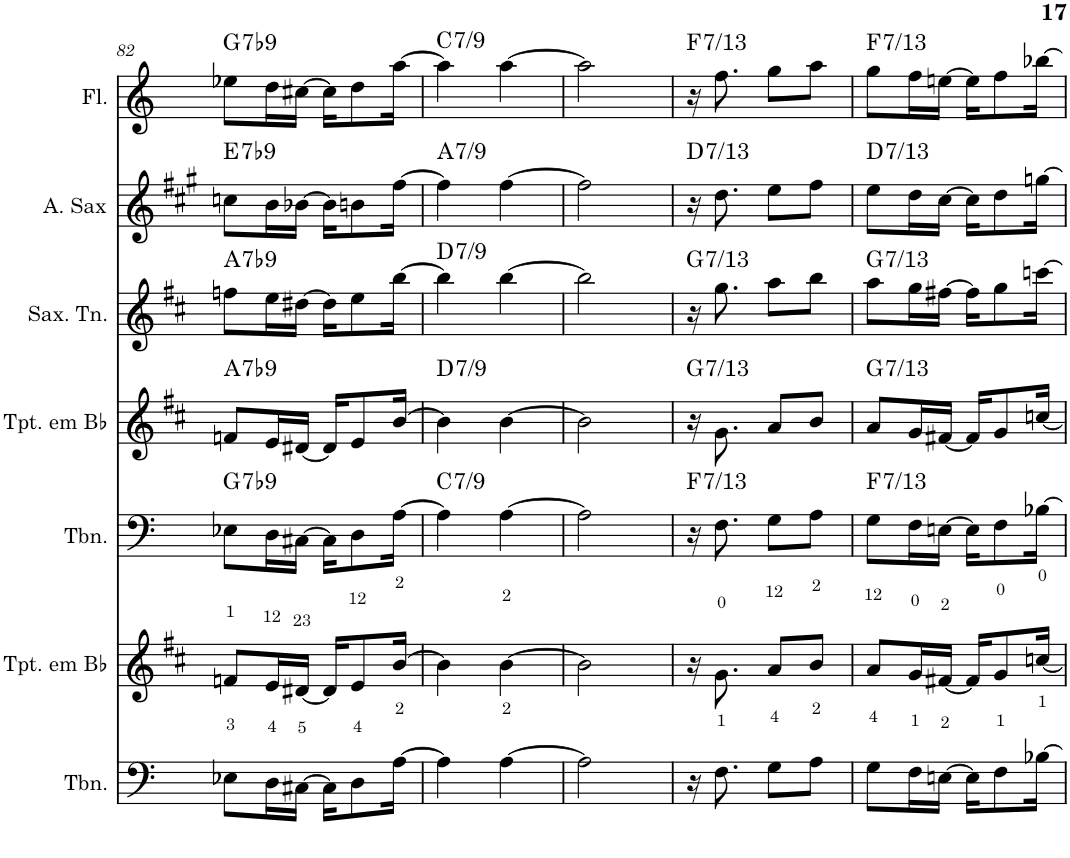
**kern	**kern	**kern	**harte	**kern	**harte	**kern	**harte	**kern	**harte	**kern	**harte
*part7	*part6	*part5	*part5	*part4	*part4	*part3	*part3	*part2	*part2	*part1	*part1
*staff7	*staff6	*staff5	*	*staff4	*	*staff3	*	*staff2	*	*staff1	*
*I"Trombone	*I"Trompete em Bb	*I"Trombone	*	*I"Trompete em Bb	*	*I"Saxofone Tenor	*	*I"Saxofone Alto	*	*I"Flauta Transversal	*
*I'Tbn.	*I'Tpt. em Bb	*I'Tbn.	*	*I'Tpt. em Bb	*	*I'Sax. Tn.	*	*	*	*I'Fl.	*
!!LO:PB:g=z
*clefF4	*clefG2	*clefF4	*	*clefG2	*	*clefG2	*	*clefG2	*	*clefG2	*
*	*Trd1c2	*	*	*Trd1c2	*	*Trd8c14	*	*Trd5c9	*	*	*
*k[]	*k[f#c#]	*k[]	*	*k[f#c#]	*	*k[f#c#]	*	*k[f#c#g#]	*	*k[]	*
*M4/4	*M4/4	*M4/4	*	*M4/4	*	*M4/4	*	*M4/4	*	*M4/4	*
=82	=82	=82	=82	=82	=82	=82	=82	=82	=82	=82	=82
!	!	!	!LO:H:kt=7	!	!LO:H:kt=7	!	!LO:H:kt=7	!	!LO:H:kt=7	!	!LO:H:kt=7
8E-X\L	8fn/L	8E-X\L	G:7(b9)	8fn/L	A:7(b9)	8ffn\L	A:7(b9)	8ccn\L	E:7(b9)	8ee-X\L	G:7(b9)
16D\L	16e/L	16D\L	.	16e/L	.	16ee\L	.	16b\L	.	16dd\L	.
[16C#X\JJ	[16d#X/JJ	[16C#X\JJ	.	[16d#X/JJ	.	[16dd#X\JJ	.	[16b-X\JJ	.	[16cc#X\JJ	.
16C#\KL]	16d#/KL]	16C#\KL]	.	16d#/KL]	.	16dd#\KL]	.	16b-\KL]	.	16cc#\KL]	.
8D\	8e/	8D\	.	8e/	.	8ee\	.	8bn\	.	8dd\	.
[16A\Jk	[16b/Jk	[16A\Jk	.	[16b/Jk	.	[16bb\Jk	.	[16ff#\Jk	.	[16aa\Jk	.
=83	=83	=83	=83	=83	=83	=83	=83	=83	=83	=83	=83
!	!	!	!LO:H:kt=7/9	!	!LO:H:kt=7/9	!	!LO:H:kt=7/9	!	!LO:H:kt=7/9	!	!LO:H:kt=7/9
4A\]	4b\]	4A\]	C:maj	4b\]	D:maj	4bb\]	D:maj	4ff#\]	A:maj	4aa\]	C:maj
[4A\	[4b\	[4A\	.	[4b\	.	[4bb\	.	[4ff#\	.	[4aa\	.
=84	=84	=84	=84	=84	=84	=84	=84	=84	=84	=84	=84
2A\]	2b\]	2A\]	.	2b\]	.	2bb\]	.	2ff#\]	.	2aa\]	.
=85	=85	=85	=85	=85	=85	=85	=85	=85	=85	=85	=85
!	!	!	!LO:H:kt=7/13	!	!LO:H:kt=7/13	!	!LO:H:kt=7/13	!	!LO:H:kt=7/13	!	!LO:H:kt=7/13
16r	16r	16r	F:maj	16r	G:maj	16r	G:maj	16r	D:maj	16r	F:maj
8.F\	8.g\	8.F\	.	8.g\	.	8.gg\	.	8.dd\	.	8.ff\	.
8G\L	8a/L	8G\L	.	8a/L	.	8aa\L	.	8ee\L	.	8gg\L	.
8A\J	8b/J	8A\J	.	8b/J	.	8bb\J	.	8ff#\J	.	8aa\J	.
=86	=86	=86	=86	=86	=86	=86	=86	=86	=86	=86	=86
!	!	!	!LO:H:kt=7/13	!	!LO:H:kt=7/13	!	!LO:H:kt=7/13	!	!LO:H:kt=7/13	!	!LO:H:kt=7/13
8G\L	8a/L	8G\L	F:maj	8a/L	G:maj	8aa\L	G:maj	8ee\L	D:maj	8gg\L	F:maj
16F\L	16g/L	16F\L	.	16g/L	.	16gg\L	.	16dd\L	.	16ff\L	.
[16En\JJ	[16f#X/JJ	[16En\JJ	.	[16f#X/JJ	.	[16ff#X\JJ	.	[16cc#\JJ	.	[16een\JJ	.
16E\KL]	16f#/KL]	16E\KL]	.	16f#/KL]	.	16ff#\KL]	.	16cc#\KL]	.	16ee\KL]	.
8F\	8g/	8F\	.	8g/	.	8gg\	.	8dd\	.	8ff\	.
[16B-X\Jk	[16ccn/Jk	[16B-X\Jk	.	[16ccn/Jk	.	[16cccn\Jk	.	[16ggn\Jk	.	[16bb-X\Jk	.
=	=	=	=	=	=	=	=	=	=	=	=
*-	*-	*-	*-	*-	*-	*-	*-	*-	*-	*-	*-
